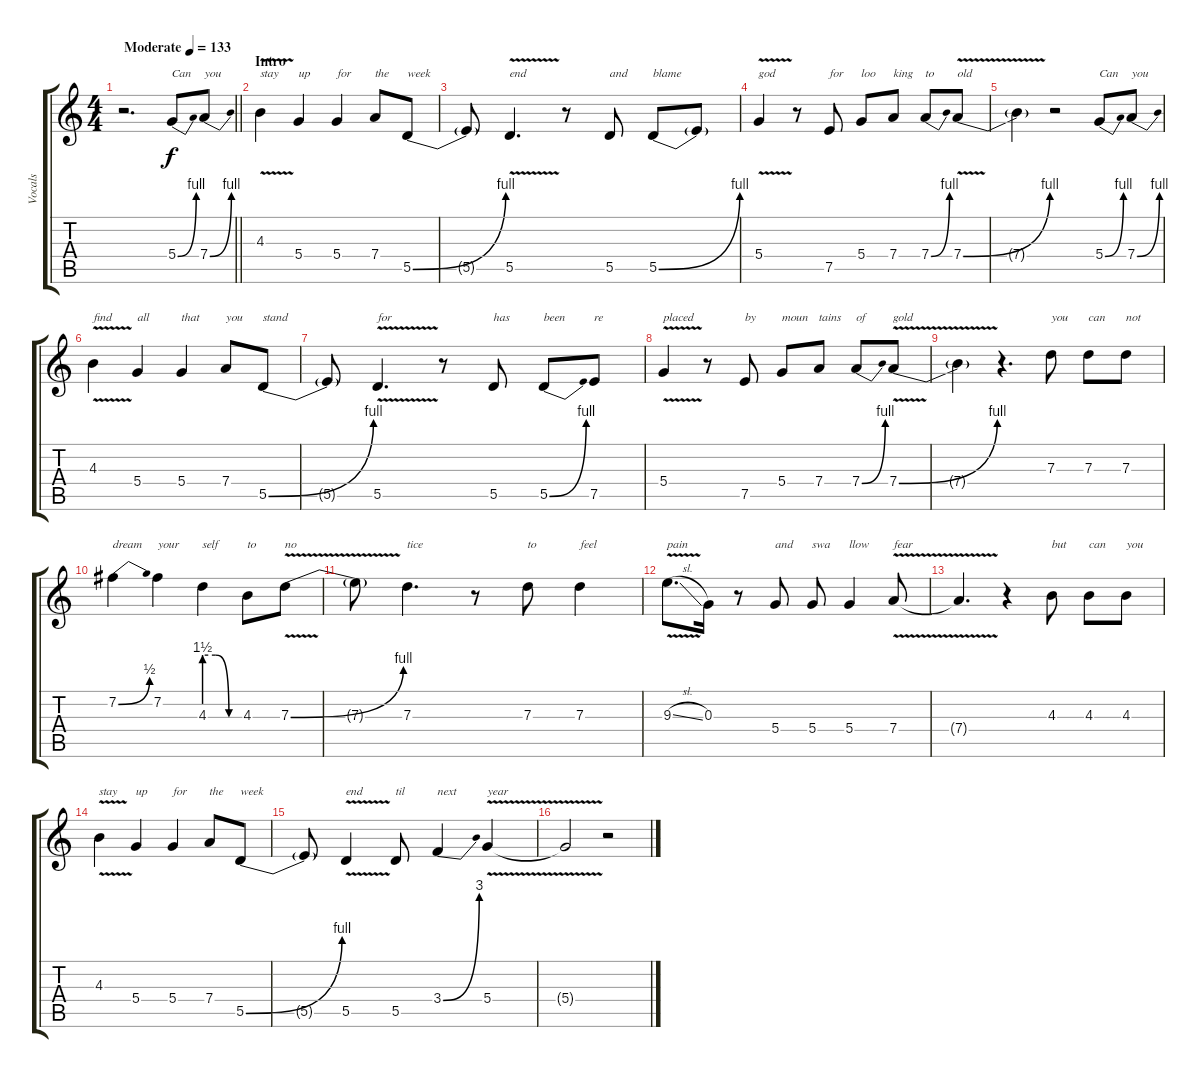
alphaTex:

\track ("Vocals" "Vocals") {instrument acousticguitarnylon}
\staff {score tabs}
\tuning (E4 B3 G3 D3 A2 E2) {hide}
\ts (4 4)
\tempo (133 "Moderate")
\clef g2
\barLineRight lightlight
\ks c
r.2{d dy f instrument acousticguitarnylon} 5.4{be (bend 0 0 60 4)}.8{txt "Can"} 7.4{be (bend 0 0 60 4)}.8{txt "you"} |
\section ("" "Intro")
4.3{v}.4{txt "stay"} 5.4.4{txt "up"} 5.4.4{txt "for"} 7.4.8{txt "the"} 5.5{be (bend 0 0 60 4)}.8{txt "week"} |
5.5{t}.8 5.5{v}.4{d txt "end"} r.8 5.5.8{txt "and"} 5.5{be (bend 0 0 60 4)}.8{txt "blame"} 5.5{t}.8 |
5.4{v}.4{txt "god"} r.8 7.5.8{txt "for"} 5.4.8{txt "loo"} 7.4.8{txt "king"} 7.4{be (bend 0 0 60 4)}.8{txt "to"} 7.4{be (bend 0 0 60 4) v}.8{txt "old"} |
7.4{t}.4 r.2 5.4{be (bend 0 0 60 4)}.8{txt "Can"} 7.4{be (bend 0 0 60 4)}.8{txt "you"} |
4.3{v}.4{txt "find"} 5.4.4{txt "all"} 5.4.4{txt "that"} 7.4.8{txt "you"} 5.5{be (bend 0 0 60 4)}.8{txt "stand"} |
5.5{t}.8 5.5{v}.4{d txt "for"} r.8 5.5.8{txt "has"} 5.5{be (bend 0 0 60 4)}.8{txt "been"} 7.5.8{txt "re"} |
5.4{v}.4{txt "placed"} r.8 7.5.8{txt "by"} 5.4.8{txt "moun"} 7.4.8{txt "tains"} 7.4{be (bend 0 0 60 4)}.8{txt "of"} 7.4{be (bend 0 0 60 4) v}.8{txt "gold"} |
7.4{t}.4 r.4{d} 7.3.8{txt "you"} 7.3.8{txt "can"} 7.3.8{txt "not"} |
7.2{be (bend 0 0 60 2)}.4{txt "dream"} 7.2.4{txt "your"} 4.3{be (custom 0 6 19 6 42 0 60 0)}.4{txt "self"} 4.3.8{txt "to"} 7.3{be (bend 0 0 60 4) v}.8{txt "no"} |
7.3{t}.8 7.3.4{d txt "tice"} r.8 7.3.8{txt "to"} 7.3.4{txt "feel"} |
9.3{v sl}.8{d txt "pain"} 0.3.16 r.8 5.4.8{txt "and"} 5.4.8{txt "swa"} 5.4.4{txt "llow"} 7.4{v}.8{txt "fear"} |
7.4{t}.4{d} r.4 4.3.8{txt "but"} 4.3.8{txt "can"} 4.3.8{txt "you"} |
4.3{v}.4{txt "stay"} 5.4.4{txt "up"} 5.4.4{txt "for"} 7.4.8{txt "the"} 5.5{be (bend 0 0 60 4)}.8{txt "week"} |
5.5{t}.8 5.5{v}.4{txt "end"} 5.5.8{txt "til"} 3.4{be (bend 0 0 60 12)}.4{txt "next"} 5.4{v}.4{txt "year"} |
5.4{t}.2 r.2
